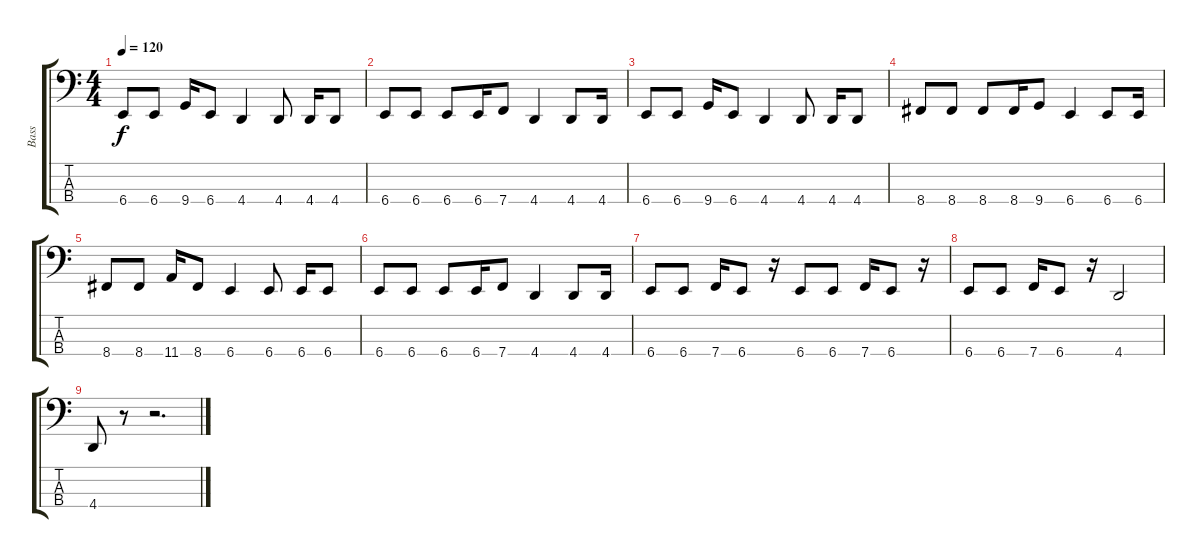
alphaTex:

\track ("Bass" "Bass") {instrument electricbasspick}
\staff {score tabs}
\tuning (Eb2 Bb1 F1 Bb0) {hide}
\ts (4 4)
\tempo 120
\clef f4
\ks c
6.4.8{dy f} 6.4.8 9.4.16 6.4.8 4.4.4 4.4.8 4.4.16 4.4.8 |
6.4.8 6.4.8 6.4.8 6.4.16 7.4.8 4.4.4 4.4.8 4.4.16 |
6.4.8 6.4.8 9.4.16 6.4.8 4.4.4 4.4.8 4.4.16 4.4.8 |
8.4.8 8.4.8 8.4.8 8.4.16 9.4.8 6.4.4 6.4.8 6.4.16 |
8.4.8 8.4.8 11.4.16 8.4.8 6.4.4 6.4.8 6.4.16 6.4.8 |
6.4.8 6.4.8 6.4.8 6.4.16 7.4.8 4.4.4 4.4.8 4.4.16 |
6.4.8 6.4.8 7.4.16 6.4.8 r.16 6.4.8 6.4.8 7.4.16 6.4.8 r.16 |
6.4.8 6.4.8 7.4.16 6.4.8 r.16 4.4.2 |
4.4.8 r.8 r.2{d}
